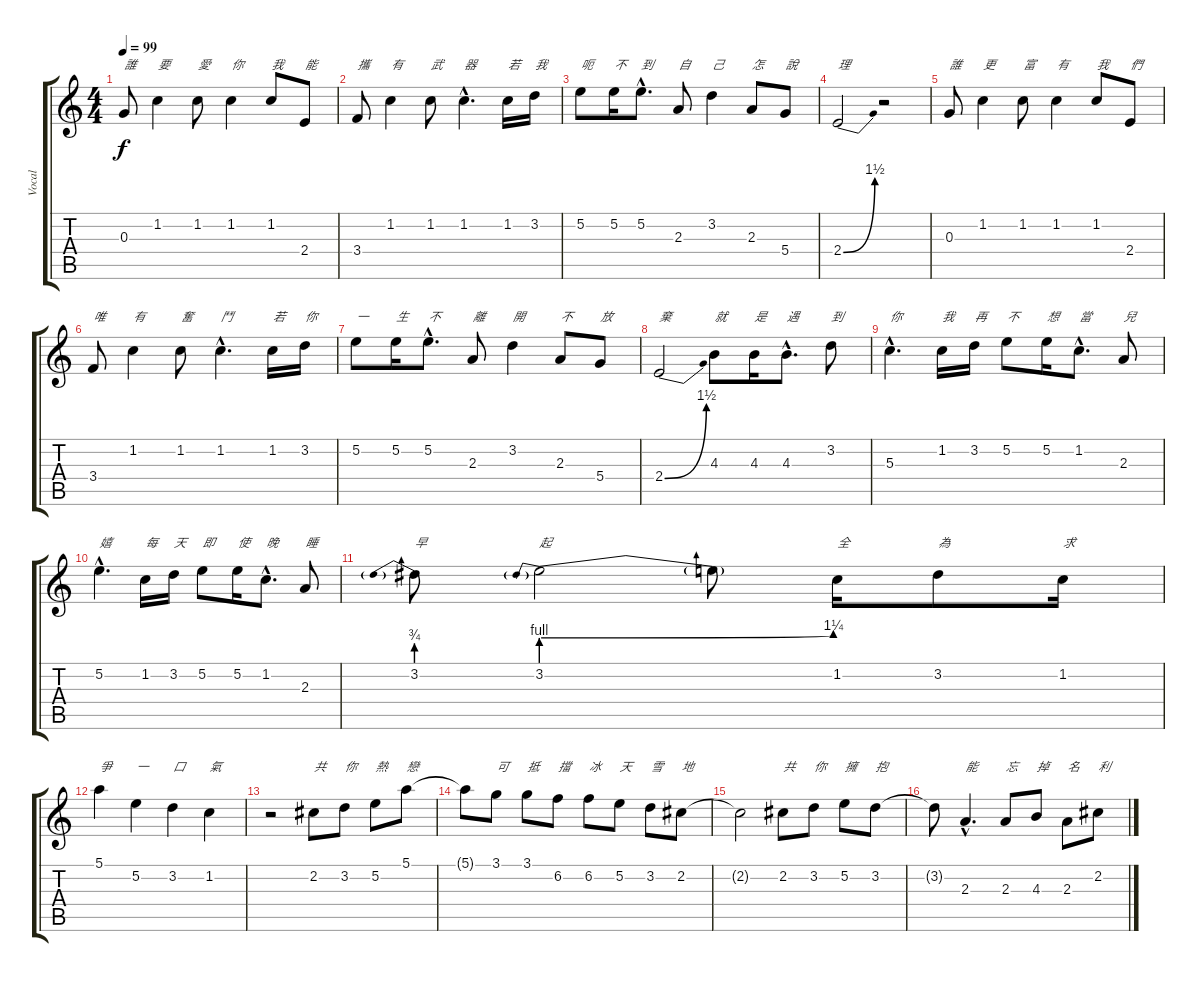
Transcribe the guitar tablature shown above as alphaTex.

\track ("Vocal" "Vocal") {instrument contrabass}
\staff {score tabs}
\tuning (E4 B3 G3 D3 A2 E2) {hide}
\ts (4 4)
\tempo 99
\clef g2
\ks c
0.3.8{txt "誰" dy f} 1.2.4{txt "要"} 1.2.8{txt "愛"} 1.2.4{txt "你"} 1.2.8{txt "我"} 2.4.8{txt "能"} |
3.4.8{txt "攜"} 1.2.4{txt "有"} 1.2.8{txt "武"} 1.2{hac}.4{d txt "器"} 1.2.16{txt "若"} 3.2.16{txt "我"} |
5.2.8{txt "呃"} 5.2.16{txt "不"} 5.2{hac}.8{d txt "到"} 2.3.8{txt "自"} 3.2.4{txt "己"} 2.3.8{txt "怎"} 5.4.8{txt "說"} |
2.4{be (bend 0 0 60 6)}.2{txt "理"} r.2 |
0.3.8{txt "誰"} 1.2.4{txt "更"} 1.2.8{txt "富"} 1.2.4{txt "有"} 1.2.8{txt "我"} 2.4.8{txt "們"} |
3.4.8{txt "唯"} 1.2.4{txt "有"} 1.2.8{txt "奮"} 1.2{hac}.4{d txt "鬥"} 1.2.16{txt "若"} 3.2.16{txt "你"} |
5.2.8{txt "一"} 5.2.16{txt "生"} 5.2{hac}.8{d txt "不"} 2.3.8{txt "離"} 3.2.4{txt "開"} 2.3.8{txt "不"} 5.4.8{txt "放"} |
2.4{be (bend 0 0 60 6)}.2{txt "棄"} 4.3.8{txt "就"} 4.3.16{txt "是"} 4.3{hac}.8{d txt "遇"} 3.2.8{txt "到"} |
5.3{hac}.4{d txt "你"} 1.2.16{txt "我"} 3.2.16{txt "再"} 5.2.8{txt "不"} 5.2.16{txt "想"} 1.2{hac}.8{d txt "當"} 2.3.8{txt "兒"} |
5.2{hac}.4{d txt "嬉"} 1.2.16{txt "每"} 3.2.16{txt "天"} 5.2.8{txt "即"} 5.2.16{txt "使"} 1.2{hac}.8{d txt "晚"} 2.3.8{txt "睡"} |
3.2{be (prebend 0 3 60 3)}.8{txt "早"} 3.2{be (prebendbend 0 4 60 5)}.2{txt "起"} 3.2{t}.8 1.2.16{txt "全"} 3.2.8{txt "為"} 1.2.16{txt "求"} |
5.1.4{txt "爭"} 5.2.4{txt "一"} 3.2.4{txt "口"} 1.2.4{txt "氣"} |
r.2 2.2.8{txt "共"} 3.2.8{txt "你"} 5.2.8{txt "熱"} 5.1.8{txt "戀"} |
5.1{t}.8 3.1.8{txt "可"} 3.1.8{txt "抵"} 6.2.8{txt "擋"} 6.2.8{txt "冰"} 5.2.8{txt "天"} 3.2.8{txt "雪"} 2.2.8{txt "地"} |
2.2{t}.2 2.2.8{txt "共"} 3.2.8{txt "你"} 5.2.8{txt "擁"} 3.2.8{txt "抱"} |
3.2{t}.8 2.3{hac}.4{d txt "能"} 2.3.8{txt "忘"} 4.3.8{txt "掉"} 2.3.8{txt "名"} 2.2.8{txt "利"}
